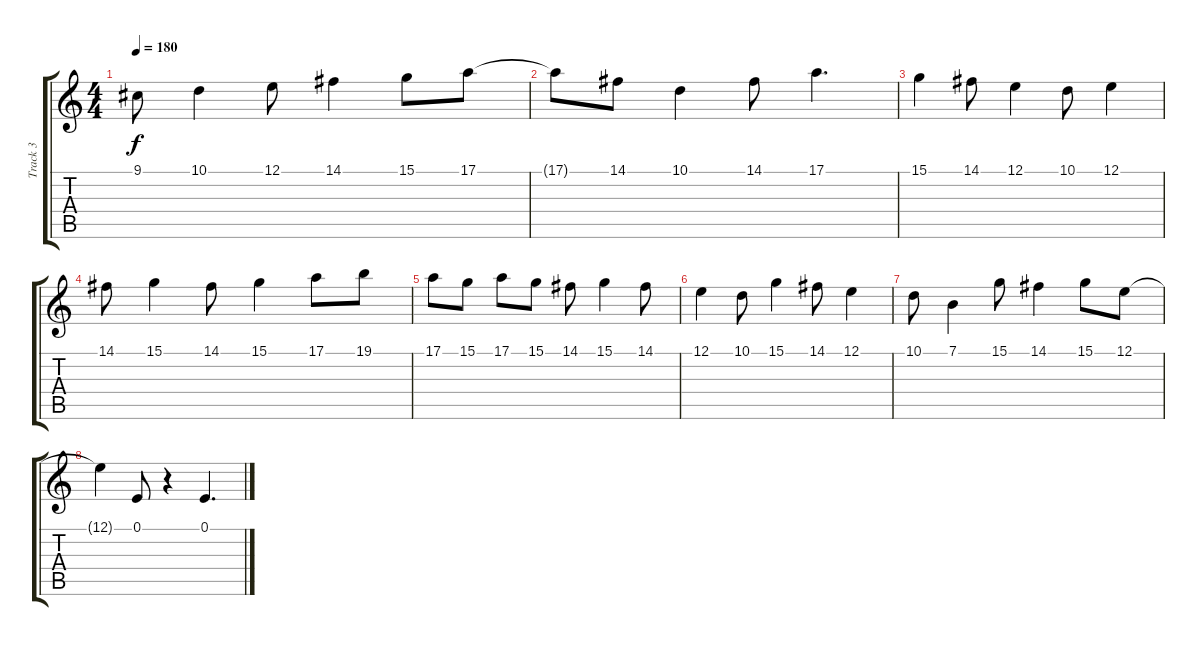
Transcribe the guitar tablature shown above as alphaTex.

\track ("Track 3" "Track 3") {instrument flute}
\staff {score tabs}
\tuning (E4 B3 G3 D3 A2 E2) {hide}
\ts (4 4)
\tempo 180
\clef g2
\ks c
9.1.8{dy f} 10.1.4 12.1.8 14.1.4 15.1.8 17.1.8 |
17.1{t}.8 14.1.8 10.1.4 14.1.8 17.1.4{d} |
15.1.4 14.1.8 12.1.4 10.1.8 12.1.4 |
14.1.8 15.1.4 14.1.8 15.1.4 17.1.8 19.1.8 |
17.1.8 15.1.8 17.1.8 15.1.8 14.1.8 15.1.4 14.1.8 |
12.1.4 10.1.8 15.1.4 14.1.8 12.1.4 |
10.1.8 7.1.4 15.1.8 14.1.4 15.1.8 12.1.8 |
12.1{t}.4 0.1.8 r.4 0.1.4{d}
